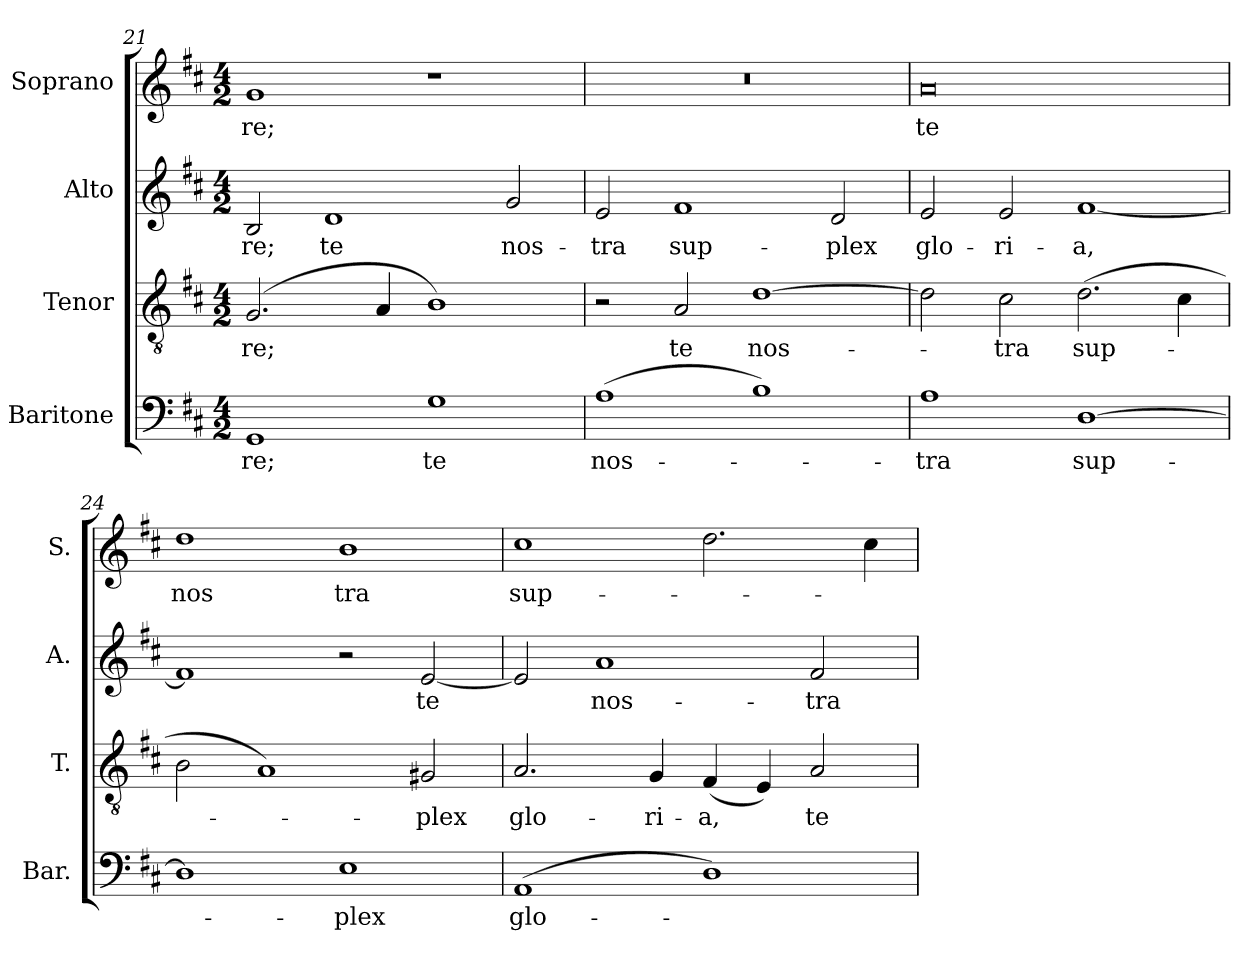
**kern	**text	**kern	**text	**kern	**text	**kern	**text
*part4	*part4	*part3	*part3	*part2	*part2	*part1	*part1
*staff4	*staff4	*staff3	*staff3	*staff2	*staff2	*staff1	*staff1
*I"Baritone	*	*I"Tenor	*	*I"Alto	*	*I"Soprano	*
*I'Bar.	*	*I'T.	*	*I'A.	*	*I'S.	*
*clefF4	*	*clefGv2	*	*clefG2	*	*clefG2	*
*	*	*ITrd7c12	*	*	*	*	*
*k[f#c#]	*	*k[f#c#]	*	*k[f#c#]	*	*k[f#c#]	*
*D:	*	*D:	*	*D:	*	*D:	*
*M4/2	*	*M4/2	*	*M4/2	*	*M4/2	*
=21	=21	=21	=21	=21	=21	=21	=21
!	!LO:LY:b:color=#000000	!	!	!	!	!	!
!	!	!	!LO:LY:b:color=#000000	!	!	!	!
!	!	!	!	!	!LO:LY:b:color=#000000	!	!
!	!	!	!	!	!	!	!LO:LY:b:color=#000000
1GGi	-re;	(2.GGi/	-re;	2Bi/	-re;	1gi	-re;
!	!	!	!	!	!LO:LY:b:color=#000000	!	!
.	.	.	.	1di	te	.	.
.	.	4AAi/	.	.	.	.	.
!	!LO:LY:b:color=#000000	!	!	!	!	!	!
1Gi	te	1BBi)	.	.	.	1r	.
!	!	!	!	!	!LO:LY:b:color=#000000	!	!
.	.	.	.	2gi/	nos-	.	.
=22	=22	=22	=22	=22	=22	=22	=22
!	!LO:LY:b:color=#000000	!	!	!	!	!	!
!	!	!	!	!	!LO:LY:b:color=#000000	!LO:N:vis=1	!
(1Ai	nos-	2r	.	2ei/	-tra	0r	.
!	!	!	!LO:LY:b:color=#000000	!	!	!	!
!	!	!	!	!	!LO:LY:b:color=#000000	!	!
.	.	2AAi/	te	1f#i	sup-	.	.
!	!	!	!LO:LY:b:color=#000000	!	!	!	!
1Bi)	.	[1Di	nos-	.	.	.	.
!	!	!	!	!	!LO:LY:b:color=#000000	!	!
.	.	.	.	2di/	-plex	.	.
=23	=23	=23	=23	=23	=23	=23	=23
!	!LO:LY:b:color=#000000	!	!	!	!	!	!
!	!	!	!	!	!LO:LY:b:color=#000000	!	!
!	!	!	!	!	!	!	!LO:LY:b:color=#000000
1Ai	-tra	2Di\]	.	2ei/	glo-	0ai	te
!	!	!	!LO:LY:b:color=#000000	!	!	!	!
!	!	!	!	!	!LO:LY:b:color=#000000	!	!
.	.	2C#i\	-tra	2ei/	-ri-	.	.
!	!LO:LY:b:color=#000000	!	!	!	!	!	!
!	!	!	!LO:LY:b:color=#000000	!	!	!	!
!	!	!	!	!	!LO:LY:b:color=#000000	!	!
[1Di	sup-	(2.Di\	sup-	[1f#i	-a,	.	.
.	.	4C#i\	.	.	.	.	.
=24	=24	=24	=24	=24	=24	=24	=24
!	!	!	!	!	!	!	!LO:LY:b:color=#000000
1Di]	.	2BBi\	.	1f#i]	.	1ddi	nos
.	.	1AAi)	.	.	.	.	.
!	!LO:LY:b:color=#000000	!	!	!	!	!	!
!	!	!	!	!	!	!	!LO:LY:b:color=#000000
1Ei	-plex	.	.	2r	.	1bi	tra
!	!	!	!LO:LY:b:color=#000000	!	!	!	!
!	!	!	!	!	!LO:LY:b:color=#000000	!	!
.	.	2GG#Xi/	-plex	[2ei/	te	.	.
!!LO:PB:g=z
=25	=25	=25	=25	=25	=25	=25	=25
!	!LO:LY:b:color=#000000	!	!	!	!	!	!
!	!	!	!LO:LY:b:color=#000000	!	!	!	!
!	!	!	!	!	!	!	!LO:LY:b:color=#000000
(1AAi	glo-	2.AAi/	glo-	2ei/]	.	1cc#i	sup-
!	!	!	!	!	!LO:LY:b:color=#000000	!	!
.	.	.	.	1ai	nos-	.	.
!	!	!	!LO:LY:b:color=#000000	!	!	!	!
.	.	4GGi/	-ri-	.	.	.	.
!	!	!	!LO:LY:b:color=#000000	!	!	!	!
1Di)	.	(4FF#i/	-a,	.	.	2.ddi\	.
.	.	4EEi/)	.	.	.	.	.
!	!	!	!LO:LY:b:color=#000000	!	!	!	!
!	!	!	!	!	!LO:LY:b:color=#000000	!	!
.	.	2AAi/	te	2f#i/	-tra	.	.
.	.	.	.	.	.	4cc#i\	.
=	=	=	=	=	=	=	=
*-	*-	*-	*-	*-	*-	*-	*-
